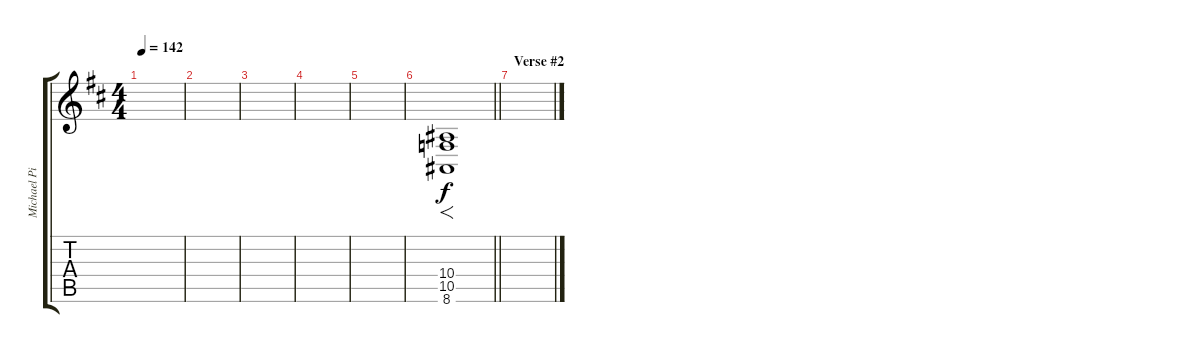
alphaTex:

\track ("Michael Pinella (piano)" "Michael Pi") {instrument acousticgrandpiano}
\staff {score tabs}
\tuning (D4 A3 F3 C3 G2 D2) {hide}
\ts (4 4)
\tempo 142
\clef g2
\ks bminor
|
|
|
|
|
\barLineRight lightlight
(10.4 10.5 8.6).1{f} |
\section ("" "Verse #2")
